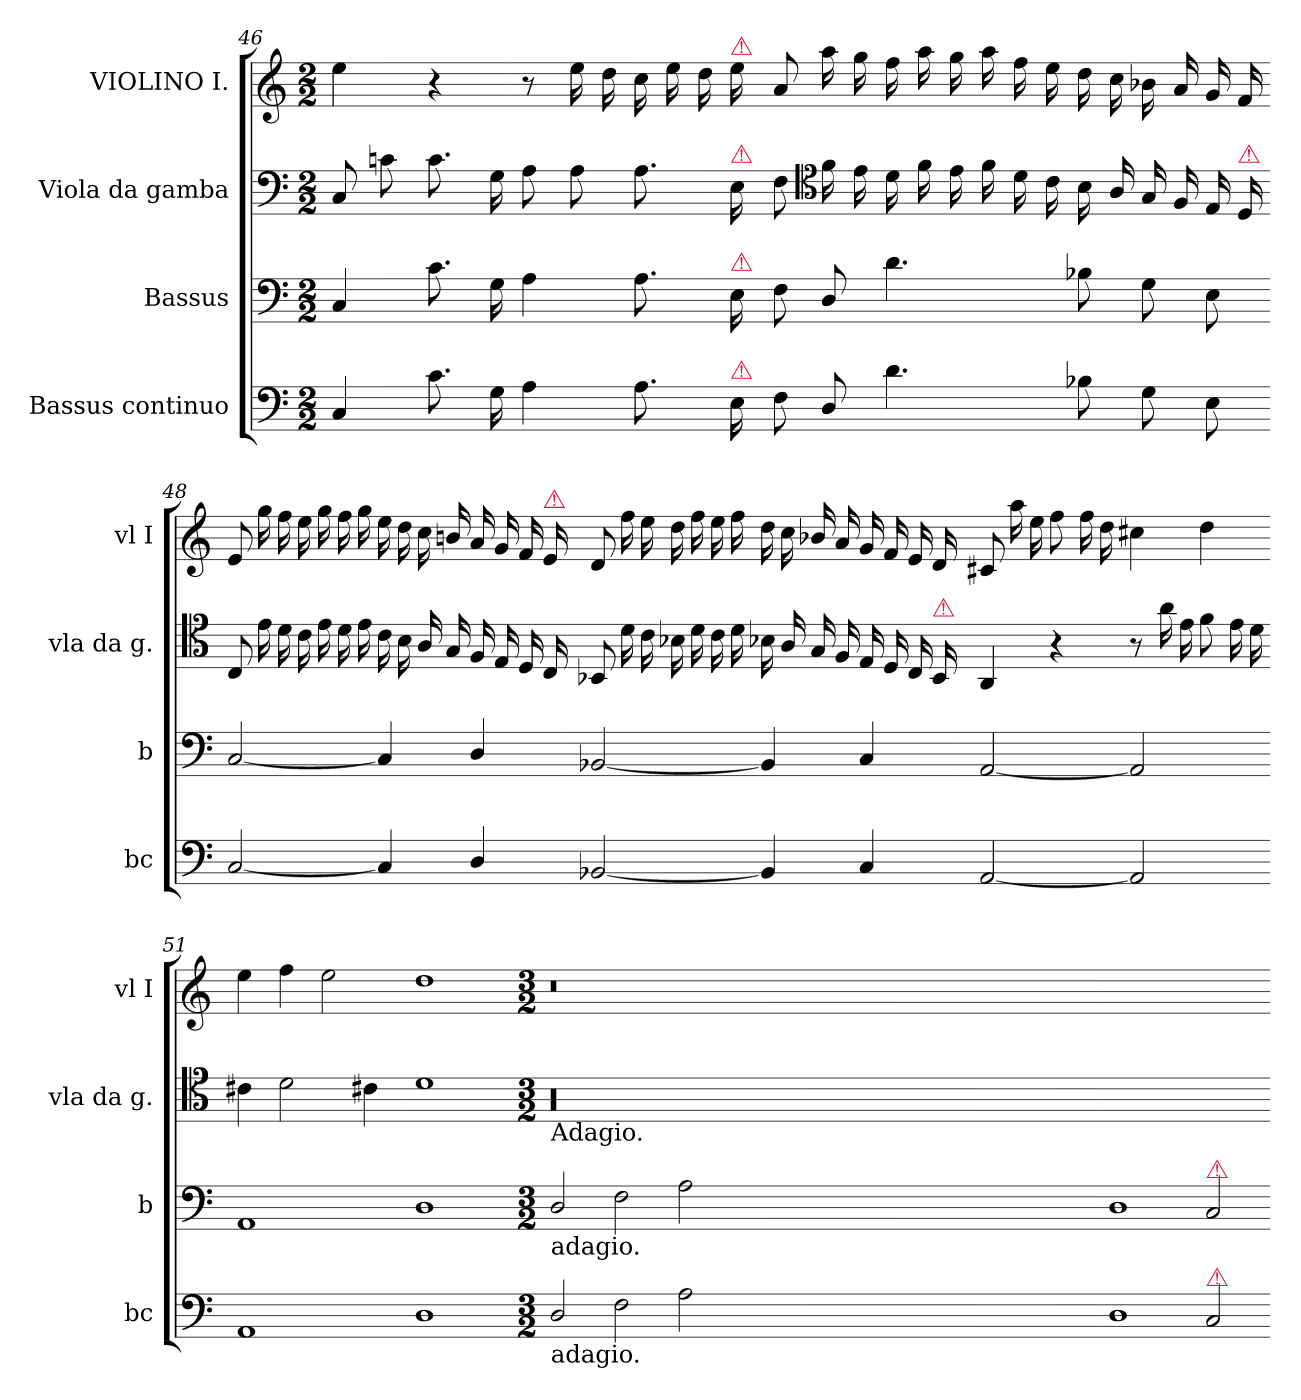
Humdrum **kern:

**kern	**kern	**kern	**kern
*part4	*part3	*part2	*part1
*staff4	*staff3	*staff2	*staff1
*I"Bassus continuo	*I"Bassus	*I"Viola da gamba	*I"VIOLINO I.
*I'bc	*I'b	*I'vla da g.	*I'vl I
*clefF4	*clefF4	*clefF4	*clefG2
*k[]	*k[]	*k[]	*k[]
*M2/2	*M2/2	*M2/2	*M2/2
=46	=46	=46	=46
4C/	4C/	8C/	4ee\
.	.	8cn\	.
8.c\	8.c\	8.c\	4r
16G\	16G\	16G\	.
4A\	4A\	8A\	8r
.	.	8A\	16ee\
.	.	.	16dd\
8.A\	8.A\	8.A\	16cc\
.	.	.	16ee\
.	.	.	16dd\
!	!	!	!LO:TX:a:color=crimson:t=⚠
!	!	!LO:TX:a:color=crimson:t=⚠	!
!	!LO:TX:a:color=crimson:t=⚠	!	!
!LO:TX:a:color=crimson:t=⚠	!	!	!
16E\	16E\	16E\	16ee\
=47-	=47-	=47-	=47-
8F\	8F\	8F\	8a/
*	*	*clefC4	*
8D/	8D/	16f\	16aa\
.	.	16e\	16gg\
4.d\	4.d\	16d\	16ff\
.	.	16f\	16aa\
.	.	16e\	16gg\
.	.	16f\	16aa\
.	.	16d\	16ff\
.	.	16c\	16ee\
8B-X\	8B-X\	16B\	16dd\
.	.	16A/	16cc\
8G\	8G\	16G/	16b-X\
.	.	16F/	16a/
8E\	8E\	16E/	16g/
!	!	!LO:TX:a:color=crimson:t=⚠	!
.	.	16D/	16f/
=48-	=48-	=48-	=48-
[2C/	[2C/	8C/	8e/
.	.	16e\	16gg\
.	.	16d\	16ff\
.	.	16c\	16ee\
.	.	16e\	16gg\
.	.	16d\	16ff\
.	.	16e\	16gg\
4C/]	4C/]	16c\	16ee\
.	.	16B\	16dd\
.	.	16A/	16cc\
.	.	16G/	16bn/
4D/	4D/	16F/	16a/
.	.	16E/	16g/
.	.	16D/	16f/
!	!	!	!LO:TX:a:color=crimson:t=⚠
.	.	16C/	16e/
=49-	=49-	=49-	=49-
[2BB-X/	[2BB-X/	8BB-X/	8d/
.	.	16d\	16ff\
.	.	16c\	16ee\
.	.	16B-X\	16dd\
.	.	16d\	16ff\
.	.	16c\	16ee\
.	.	16d\	16ff\
4BB-/]	4BB-/]	16B-X\	16dd\
.	.	16A/	16cc\
.	.	16G/	16b-X/
.	.	16F/	16a/
4C/	4C/	16E/	16g/
.	.	16D/	16f/
.	.	16C/	16e/
!	!	!LO:TX:a:color=crimson:t=⚠	!
.	.	16BB-/	16d/
=50-	=50-	=50-	=50-
[2AA/	[2AA/	4AA/	8c#X/
.	.	.	16aa\
.	.	.	16ee\
.	.	4r	8ff\
.	.	.	16ff\
.	.	.	16dd\
2AA/]	2AA/]	8r	4cc#X\
.	.	16a\	.
.	.	16e\	.
.	.	8f\	4dd\
.	.	16e\	.
.	.	16d\	.
=51-	=51-	=51-	=51-
1AA	1AA	4c#X\	4ee\
.	.	2d\	4ff\
.	.	.	2ee\
.	.	4c#X\	.
=52-	=52-	=52-	=52-
1D	1D	1d	1dd
=53-	=53-	=53-	=53-
*M3/2	*M3/2	*M3/2	*M3/2
!	!	!LO:TX:b:t=Adagio.	!
!	!LO:TX:b:t=adagio.	!	!
!LO:TX:b:t=adagio.	!	!	!
2D/	2D/	00.r	0.r
2F\	2F\	.	.
2A\	2A\	.	.
00ryy	00ryy	.	.
.	.	.	0.ryy
2ryy	2ryy	.	.
=54-	=54-	=54-	=54-
1D	1D	1.ryy	1.ryy
!	!LO:TX:a:color=crimson:t=⚠	!	!
!LO:TX:a:color=crimson:t=⚠	!	!	!
2C/	2C/	.	.
=-	=-	=-	=-
*-	*-	*-	*-
